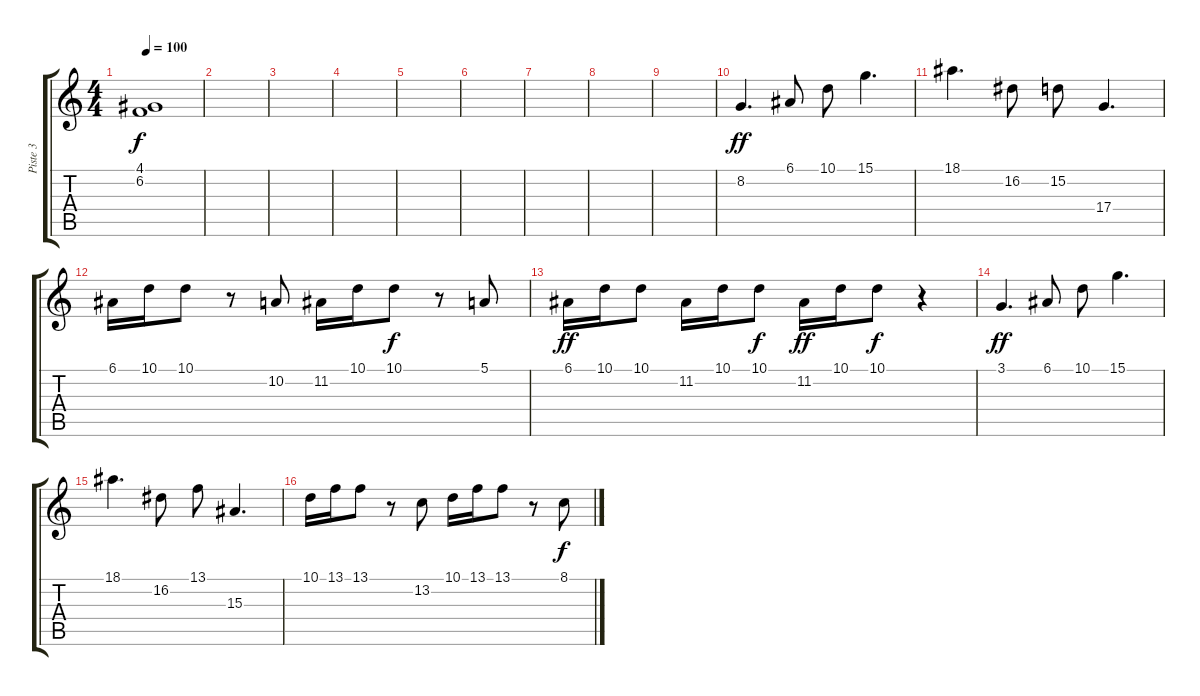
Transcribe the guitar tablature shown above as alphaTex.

\track ("Piste 3" "Piste 3") {instrument stringensemble2}
\staff {score tabs}
\tuning (E4 B3 G3 D3 A2 E2) {hide}
\ts (4 4)
\tempo 100
\clef g2
\ks c
(4.1 6.2).1{dy f} |
|
|
|
|
|
|
|
|
8.2.4{d dy ff} 6.1.8 10.1.8 15.1.4{d} |
18.1.4{d} 16.2.8 15.2.8 17.4.4{d} |
6.1.16 10.1.16 10.1.8 r.8 10.2.8 11.2.16 10.1.16 10.1.8{dy f} r.8 5.1.8 |
6.1.16{dy ff} 10.1.16 10.1.8 11.2.16 10.1.16 10.1.8{dy f} 11.2.16{dy ff} 10.1.16 10.1.8{dy f} r.4 |
3.1.4{d dy ff} 6.1.8 10.1.8 15.1.4{d} |
18.1.4{d} 16.2.8 13.1.8 15.3.4{d} |
10.1.16 13.1.16 13.1.8 r.8 13.2.8 10.1.16 13.1.16 13.1.8 r.8 8.1.8{dy f}
